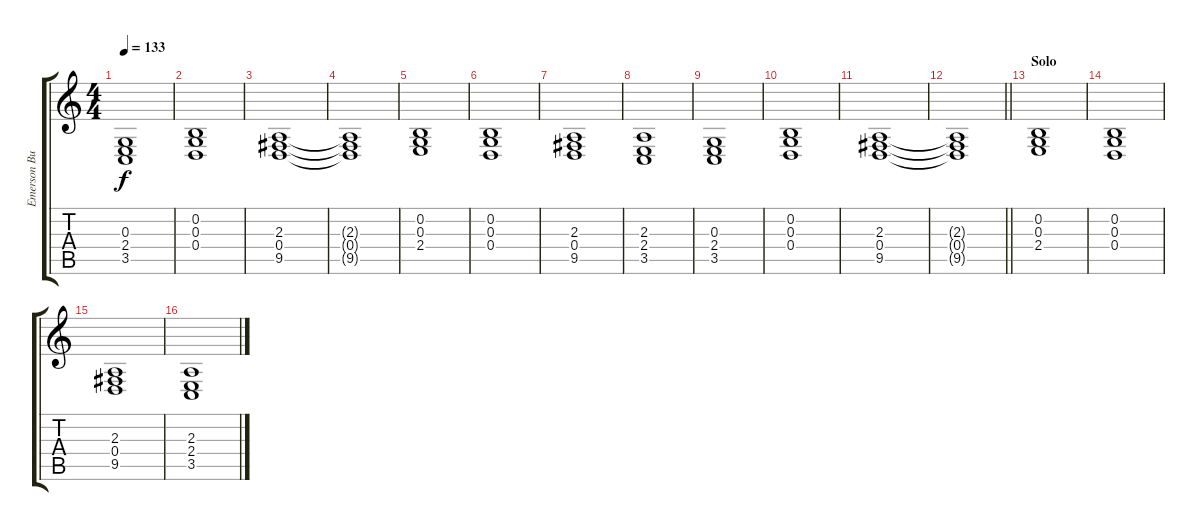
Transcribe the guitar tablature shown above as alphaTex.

\track ("Emerson Burton (Keyboard)" "Emerson Bu") {instrument pad2warm}
\staff {score tabs}
\tuning (E4 B3 G3 D3 A2 E2) {hide}
\ts (4 4)
\tempo 133
\clef g2
\ks c
(0.3 2.4 3.5).1{dy f} |
(0.2 0.3 0.4).1 |
(2.3 0.4 9.5).1 |
(2.3{t} 0.4{t} 9.5{t}).1 |
(0.2 0.3 2.4).1 |
(0.2 0.3 0.4).1 |
(2.3 0.4 9.5).1 |
(2.3 2.4 3.5).1 |
(0.3 2.4 3.5).1 |
(0.2 0.3 0.4).1 |
(2.3 0.4 9.5).1 |
\barLineRight lightlight
(2.3{t} 0.4{t} 9.5{t}).1 |
\section ("" "Solo")
(0.2 0.3 2.4).1 |
(0.2 0.3 0.4).1 |
(2.3 0.4 9.5).1 |
(2.3 2.4 3.5).1
